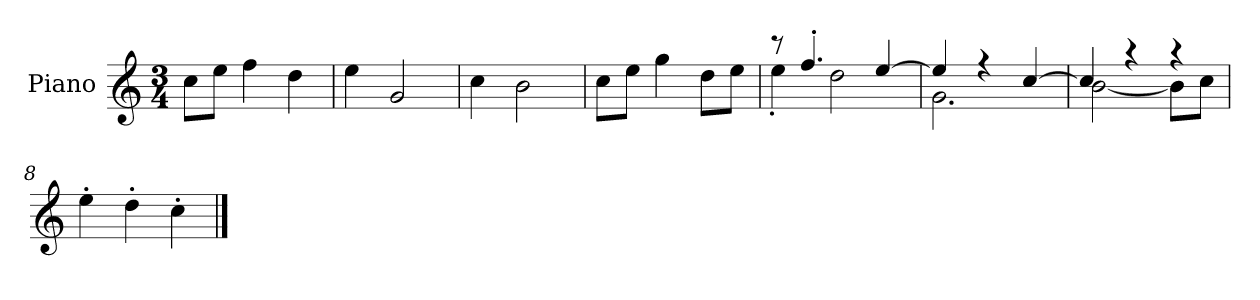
**kern
*part1
*staff1
*I"Piano
*I'P-no
*clefG2
*k[]
*M3/4
*MM178
=1
8cc\L
8ee\J
4ff\
4dd\
=2
4ee\
2g/
=3
4cc\
2b\
=4
8cc\L
8ee\J
4gg\
8dd\L
8ee\J
=5
*^
8r	4ee'\
4.ff'/	.
.	2dd\
[4ee/	.
=6	=6
4ee/]	2.g\
4r	.
[4cc/	.
=7	=7
4cc/]	[2b\
4r	.
4r	8b\L]
.	8cc\J
*v	*v
=8
4ee'\
4dd'\
4cc'\
==
*-
